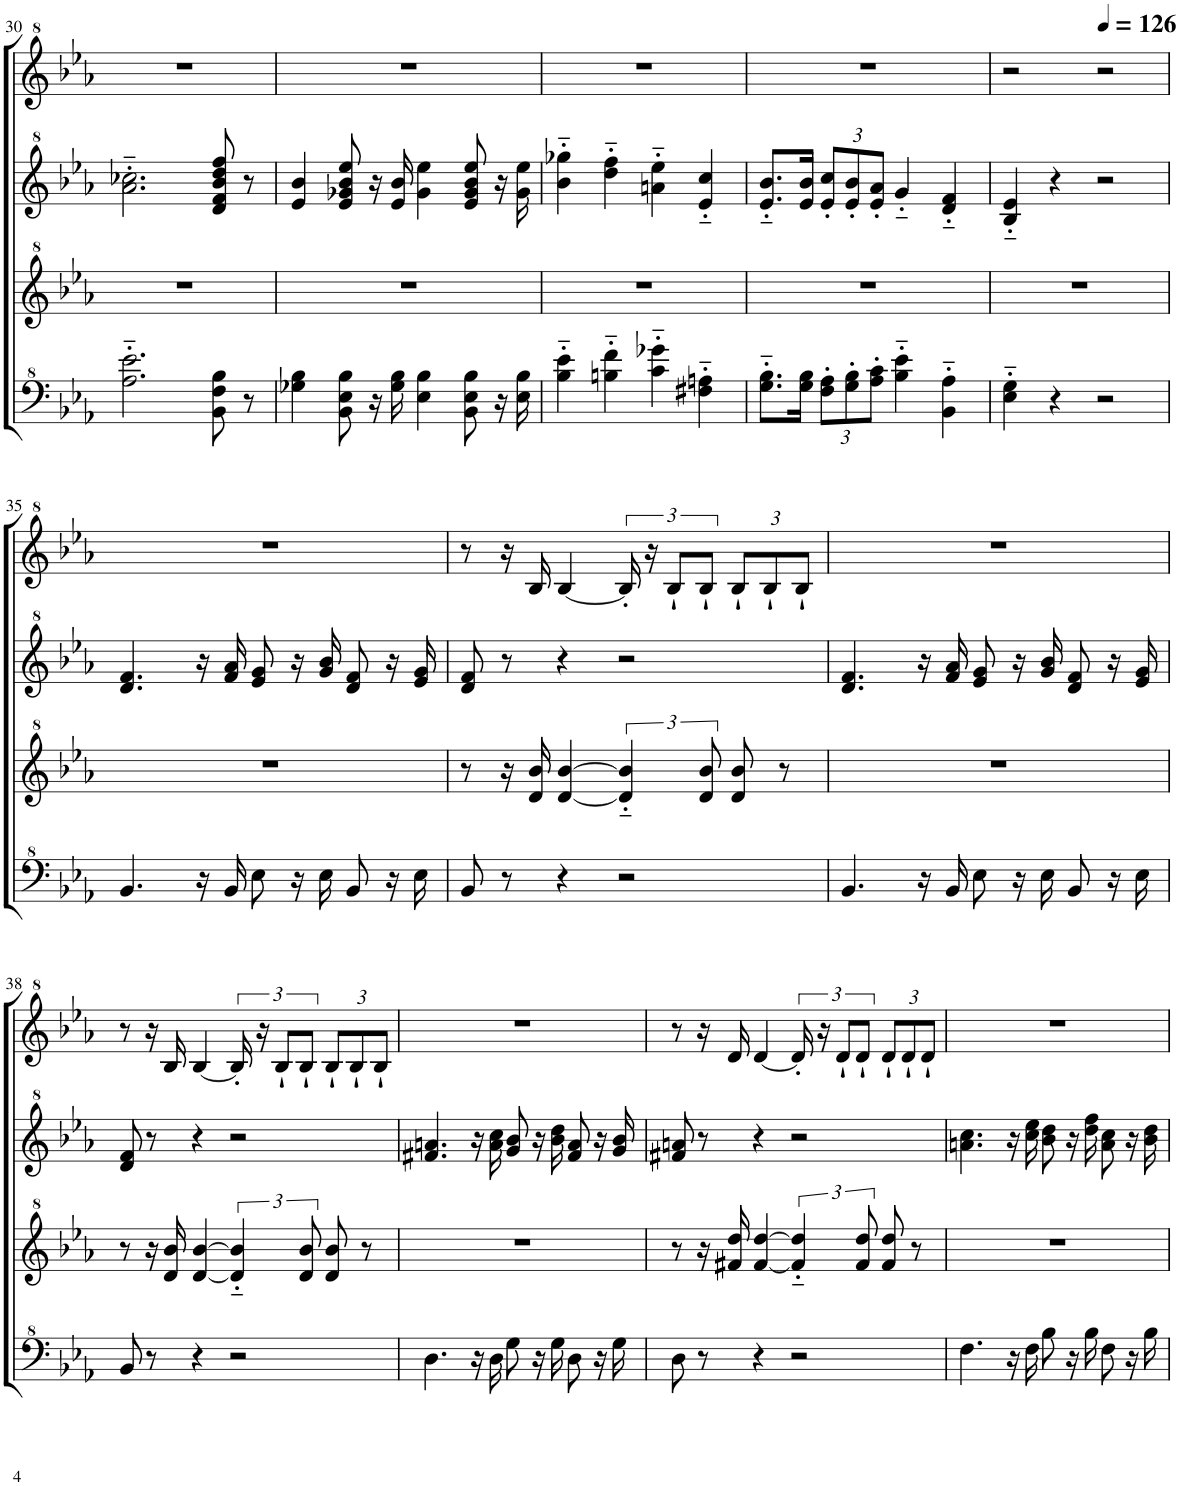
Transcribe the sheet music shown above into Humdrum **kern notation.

**kern	**kern	**kern	**kern
*part1	*part1	*part1	*part1
*staff4	*staff3	*staff2	*staff1
*I"Model III	*	*	*
!!LO:PB:g=z
*clefF^4	*clefG^2	*clefG^2	*clefG^2
*k[b-e-a-]	*k[b-e-a-]	*k[b-e-a-]	*k[b-e-a-]
*M4/4	*M4/4	*M4/4	*M4/4
=30	=30	=30	=30
2.a-\'~ 2.ee-\'~	1r	2.aa-\'~ 2.ccc-X\'~	1r
8B-\ 8f\ 8b-\	.	8dd/ 8ff/ 8bb-/ 8ddd/ 8fff/	.
8r	.	8r	.
=31	=31	=31	=31
4g-X\ 4b-\	1r	4ee-/ 4bb-/	1r
8B-\ 8e-\ 8b-\	.	8ee-/ 8gg-X/ 8bb-/ 8eee-/	.
16r	.	16r	.
16g-\ 16b-\	.	16ee-/ 16bb-/	.
4e-\ 4b-\	.	4gg-\ 4eee-\	.
8B-\ 8e-\ 8b-\	.	8ee-/ 8gg-/ 8bb-/ 8eee-/	.
16r	.	16r	.
16e-\ 16b-\	.	16gg-\ 16eee-\	.
=32	=32	=32	=32
4b-\'~ 4ee-\'~	1r	4bb-\'~ 4ggg-X\'~	1r
4bn\'~ 4ff\'~	.	4ddd\'~ 4fff\'~	.
4cc\'~ 4gg-X\'~	.	4aan\'~ 4eee-\'~	.
4f#X\'~ 4an\'~	.	4ee-/'~ 4ccc/'~	.
=33	=33	=33	=33
8.g\'~ 8.b-\'~L	1r	8.ee-/'~ 8.bb-/'~L	1r
16g\ 16b-\Jk	.	16ee-/ 16bb-/Jk	.
*Xbrackettup	*	*Xbrackettup	*
12f\' 12a-\'L	.	12ee-/' 12ccc/'L	.
12g\' 12b-\'	.	12ee-/' 12bb-/'	.
12a-\' 12cc\'J	.	12ee-/' 12aa-/'J	.
4b-\'~ 4ee-\'~	.	4gg'~/	.
4B-\'~ 4a-\'~	.	4dd/'~ 4ff/'~	.
=34	=34	=34	=34
4e-\'~ 4g\'~	1r	4b-/'~ 4ee-/'~	2r
4r	.	4r	.
*	*	*	*MM126
2r	.	2r	2r
!!LO:LB:g=z
=35	=35	=35	=35
4.B-/	1r	4.dd/ 4.ff/	1r
16r	.	16r	.
16B-/	.	16ff/ 16aa-/	.
8e-\	.	8ee-/ 8gg/	.
16r	.	16r	.
16e-\	.	16gg/ 16bb-/	.
8B-/	.	8dd/ 8ff/	.
16r	.	16r	.
16e-\	.	16ee-/ 16gg/	.
=36	=36	=36	=36
8B-/	8r	8dd/ 8ff/	8r
8r	16r	8r	16r
.	16dd/ 16bb-/	.	16b-/
4r	[4dd/ [4bb-/	4r	[4b-/
2r	6dd/]'~ 6bb-/]'~	2r	24b-'/]
.	.	.	24r
.	.	.	12b-`/L
.	12dd/ 12bb-/	.	12b-`/J
*	*	*	*Xbrackettup
.	8dd/ 8bb-/	.	12b-`/L
.	.	.	12b-`/
.	8r	.	.
.	.	.	12b-`/J
=37	=37	=37	=37
4.B-/	1r	4.dd/ 4.ff/	1r
16r	.	16r	.
16B-/	.	16ff/ 16aa-/	.
8e-\	.	8ee-/ 8gg/	.
16r	.	16r	.
16e-\	.	16gg/ 16bb-/	.
8B-/	.	8dd/ 8ff/	.
16r	.	16r	.
16e-\	.	16ee-/ 16gg/	.
!!LO:LB:g=z
=38	=38	=38	=38
8B-/	8r	8dd/ 8ff/	8r
8r	16r	8r	16r
.	16dd/ 16bb-/	.	16b-/
4r	[4dd/ [4bb-/	4r	[4b-/
*	*	*	*brackettup
2r	6dd/]'~ 6bb-/]'~	2r	24b-'/]
.	.	.	24r
.	.	.	12b-`/L
.	12dd/ 12bb-/	.	12b-`/J
*	*	*	*Xbrackettup
.	8dd/ 8bb-/	.	12b-`/L
.	.	.	12b-`/
.	8r	.	.
.	.	.	12b-`/J
=39	=39	=39	=39
4.d\	1r	4.ff#X/ 4.aan/	1r
16r	.	16r	.
16d\	.	16aa\ 16ccc\	.
8g\	.	8gg/ 8bb-/	.
16r	.	16r	.
16g\	.	16bb-\ 16ddd\	.
8d\	.	8ff#/ 8aa/	.
16r	.	16r	.
16g\	.	16gg/ 16bb-/	.
=40	=40	=40	=40
8d\	8r	8ff#X/ 8aan/	8r
8r	16r	8r	16r
.	16ff#X/ 16ddd/	.	16dd/
4r	[4ff#/ [4ddd/	4r	[4dd/
*	*	*	*brackettup
2r	6ff#/]'~ 6ddd/]'~	2r	24dd'/]
.	.	.	24r
.	.	.	12dd`/L
.	12ff#/ 12ddd/	.	12dd`/J
*	*	*	*Xbrackettup
.	8ff#/ 8ddd/	.	12dd`/L
.	.	.	12dd`/
.	8r	.	.
.	.	.	12dd`/J
=41	=41	=41	=41
4.f\	1r	4.aan\ 4.ccc\	1r
16r	.	16r	.
16f\	.	16ccc\ 16eee-\	.
8b-\	.	8bb-\ 8ddd\	.
16r	.	16r	.
16b-\	.	16ddd\ 16fff\	.
8f\	.	8aa\ 8ccc\	.
16r	.	16r	.
16b-\	.	16bb-\ 16ddd\	.
=	=	=	=
*-	*-	*-	*-
